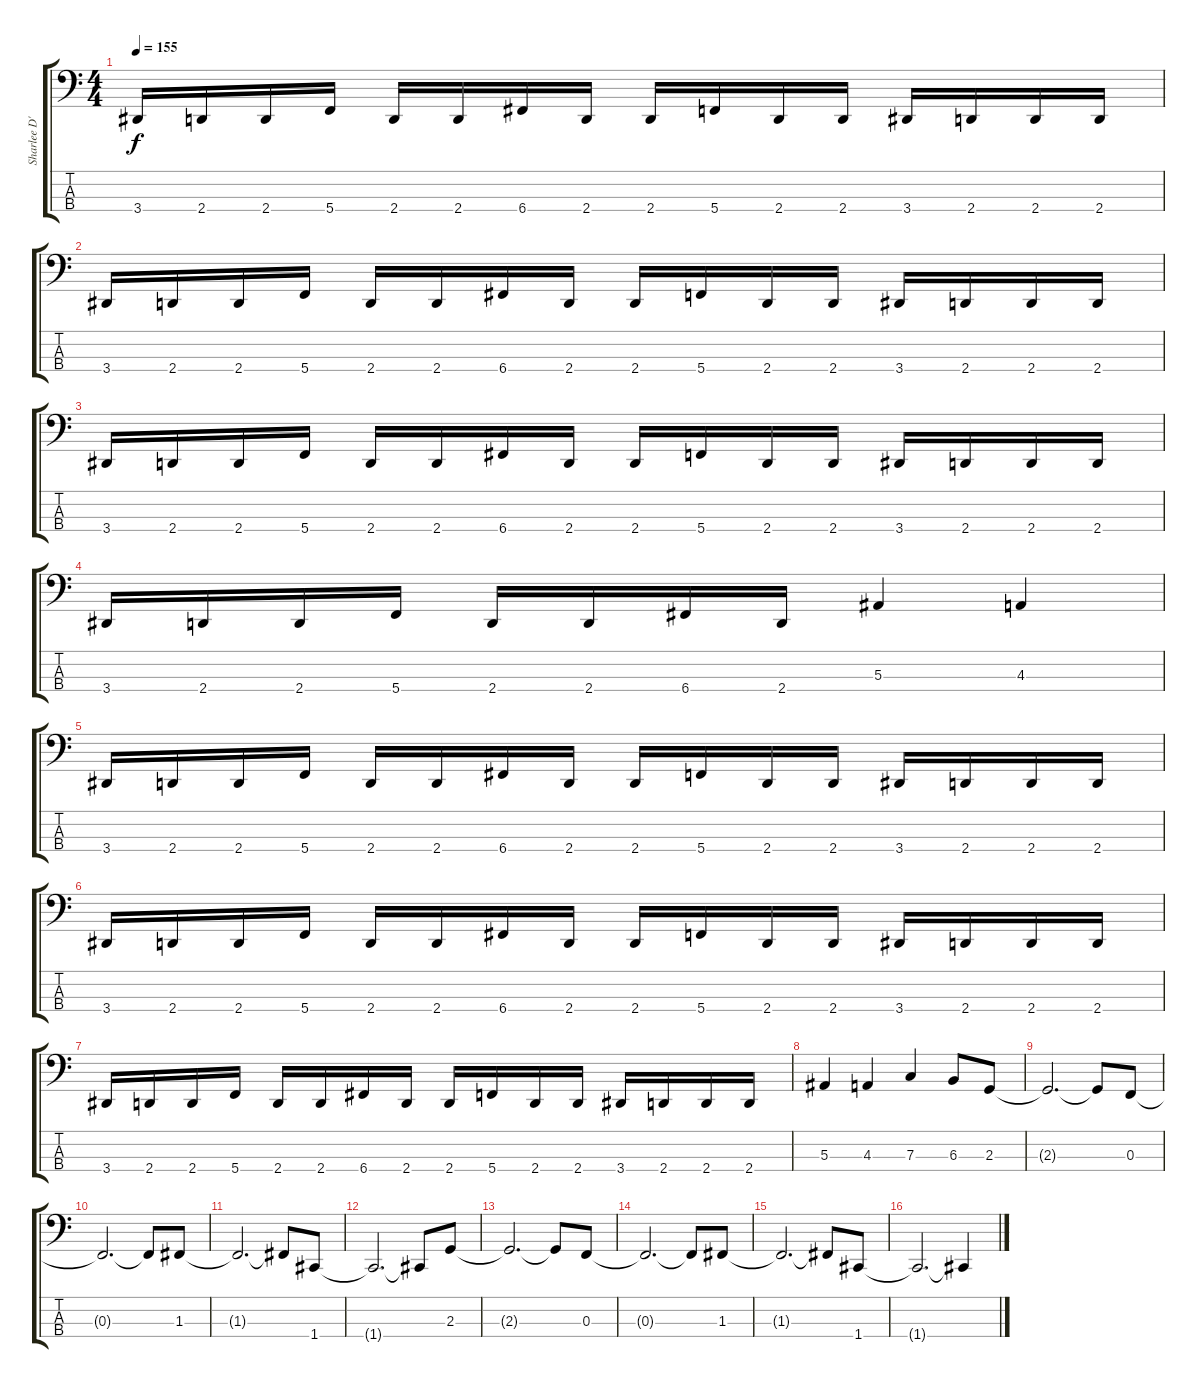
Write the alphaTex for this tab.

\track ("Sharlee D'Angelo" "Sharlee D'") {instrument electricbassfinger}
\staff {score tabs}
\tuning (Eb2 Bb1 F1 C1) {hide}
\ts (4 4)
\tempo 155
\clef f4
\ks c
3.4.16{dy f} 2.4.16 2.4.16 5.4.16 2.4.16 2.4.16 6.4.16 2.4.16 2.4.16 5.4.16 2.4.16 2.4.16 3.4.16 2.4.16 2.4.16 2.4.16 |
3.4.16 2.4.16 2.4.16 5.4.16 2.4.16 2.4.16 6.4.16 2.4.16 2.4.16 5.4.16 2.4.16 2.4.16 3.4.16 2.4.16 2.4.16 2.4.16 |
3.4.16 2.4.16 2.4.16 5.4.16 2.4.16 2.4.16 6.4.16 2.4.16 2.4.16 5.4.16 2.4.16 2.4.16 3.4.16 2.4.16 2.4.16 2.4.16 |
3.4.16 2.4.16 2.4.16 5.4.16 2.4.16 2.4.16 6.4.16 2.4.16 5.3.4 4.3.4 |
3.4.16 2.4.16 2.4.16 5.4.16 2.4.16 2.4.16 6.4.16 2.4.16 2.4.16 5.4.16 2.4.16 2.4.16 3.4.16 2.4.16 2.4.16 2.4.16 |
3.4.16 2.4.16 2.4.16 5.4.16 2.4.16 2.4.16 6.4.16 2.4.16 2.4.16 5.4.16 2.4.16 2.4.16 3.4.16 2.4.16 2.4.16 2.4.16 |
3.4.16 2.4.16 2.4.16 5.4.16 2.4.16 2.4.16 6.4.16 2.4.16 2.4.16 5.4.16 2.4.16 2.4.16 3.4.16 2.4.16 2.4.16 2.4.16 |
5.3.4 4.3.4 7.3.4 6.3.8 2.3.8 |
2.3{t}.2{d} 2.3{t}.8 0.3.8 |
0.3{t}.2{d} 0.3{t}.8 1.3.8 |
1.3{t}.2{d} 1.3{t}.8 1.4.8 |
1.4{t}.2{d} 1.4{t}.8 2.3.8 |
2.3{t}.2{d} 2.3{t}.8 0.3.8 |
0.3{t}.2{d} 0.3{t}.8 1.3.8 |
1.3{t}.2{d} 1.3{t}.8 1.4.8 |
1.4{t}.2{d} 1.4{t}.4
